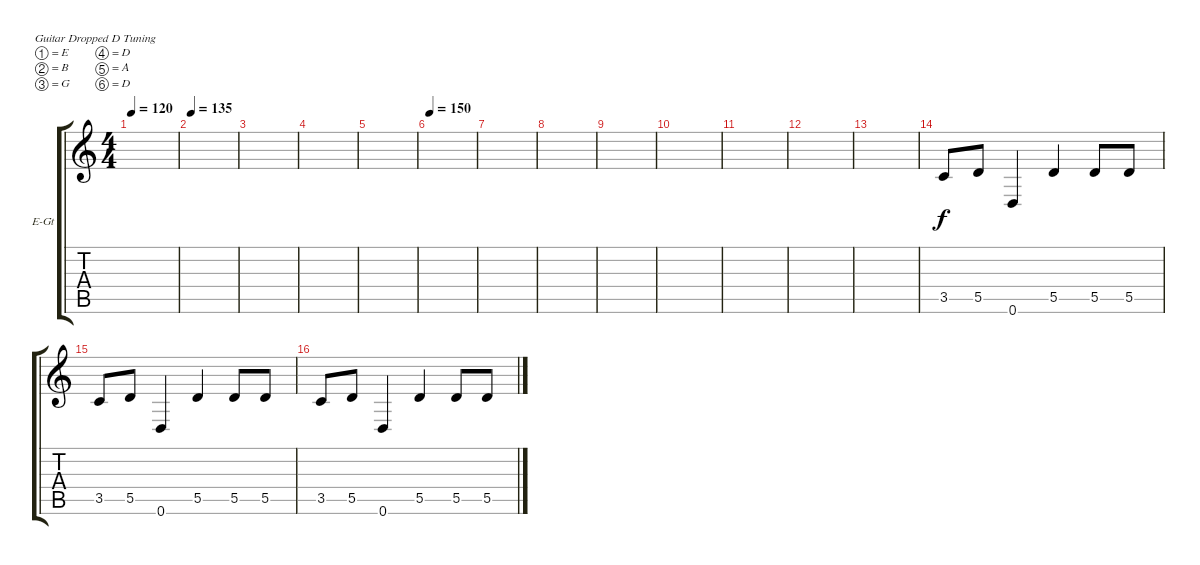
\defaultSystemsLayout 4
\bracketExtendMode groupsimilarinstruments
\firstSystemTrackNameOrientation horizontal
\otherSystemsTrackNameOrientation horizontal
\track ("Electric Guitar" "E-Gt") {instrument distortionguitar}
\staff {score tabs}
\tuning (E4 B3 G3 D3 A2 D2)
\ts (4 4)
\tempo 120
\clef g2
\scale
0.333333
\ks c
|
\tempo 135
\scale
0.333333 |
\scale
0.333333 |
\scale
0.333333 |
\scale
0.333333 |
\tempo 150
\scale
0.333333 |
\scale
0.333333 |
\scale
0.333333 |
\scale
0.333333 |
\scale
0.333333 |
\scale
0.333333 |
\scale
0.333333 |
\scale
0.333333 |
\scale
0.333333 3.5.8 5.5.8 0.6.4 5.5.4 5.5.8 5.5.8 |
\scale
0.333333 3.5.8 5.5.8 0.6.4 5.5.4 5.5.8 5.5.8 |
\scale
0.333333 3.5.8 5.5.8 0.6.4 5.5.4 5.5.8 5.5.8
